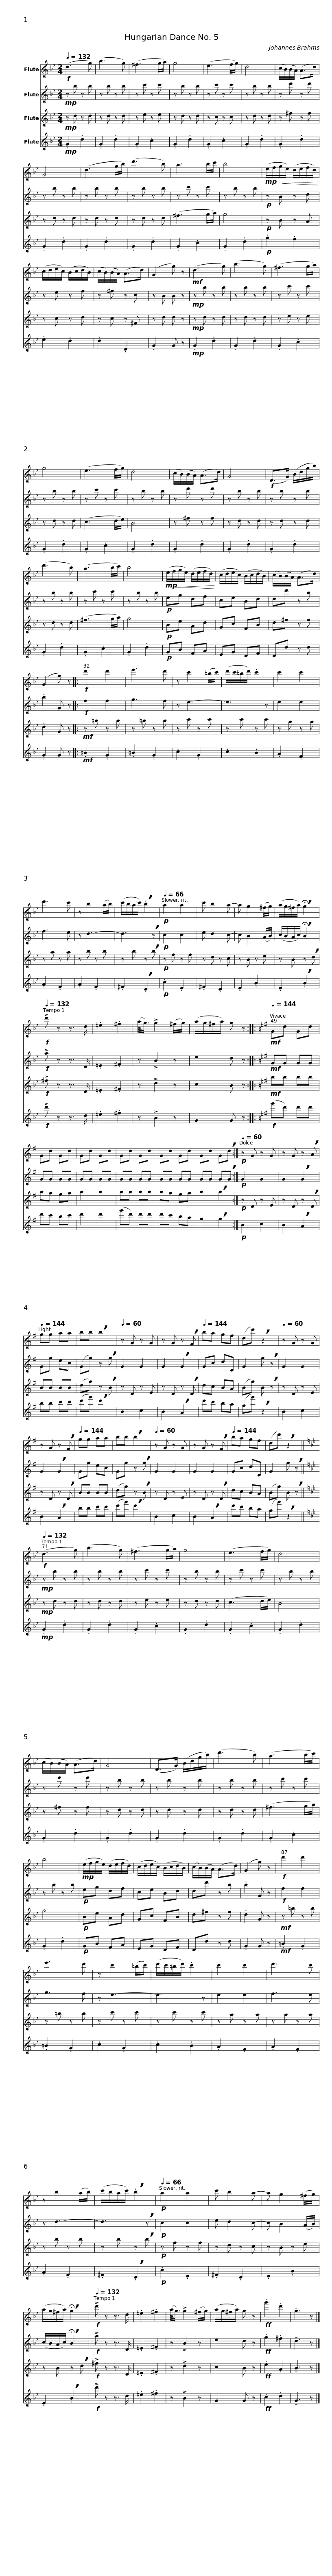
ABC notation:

X:1
%%score 1 2 3 4
L:1/8
Q:1/4=132
M:2/4
I:linebreak $
K:Bb
V:1 treble
V:2 treble
V:3 treble
V:4 treble
V:1
!f! (d3 g) | (b3 g) | (^f3 g/a/) | g4 | (e3 f/g/) | %5
 d4 | (c/B/)(B/A/) (A>d) | G4 | (d3 g/b/) |$ (d'3 b) | %10
 a3 b/c'/ | b4 |!mp! (e/f/!<(!g/e/) (d/e/f/d/)!<)! | (c/d/e/c/) (B/c/d/B/) | (c/B/)(B/A/) (A>d) | %15
 (G2 g) z |!mf! (d3 g) |$ (b3 g) | (^f3 g/a/) | g4 | %20
 (e3 f/g/) | d4 | (c/B/)(B/A/) (A>d) | G4 |!f! (D>G) (B/d/g/b/) | %25
 (d'3 b) |$ (a3 b/c'/) | b4 |!mp!!<(! (e/f/g/e/) (d/e/f/d/)!<)! | (c/d/e/c/) (B/c/d/B/) | %30
 (c/B/)(B/A/) (A>d) | (G2 g) z |:!f! d'2 d'2 | e'3 d' |$ z c'2 (=b/c'/) | %35
 (d'/c'/=b/d'/) .c'2 | c'2 c'2 | d'3 c' | z b2 (a/b/) | (c'/b/a/c'/) !breath!.b2 | %40
[Q:1/4=66]!p! a2 a2 | c' b2 a- |$ a g2 (^f/g/) | (a/g/^f/a/) !breath!!fermata!g2 |[Q:1/4=132]!f! !>!d' z z3/2 d/ | %45
 .=e2 .^f2 | (a/<g/) !>!g2 (^f/g/) | (a/g/^f/a/) g z ::[K:G][Q:1/4=144]!mf! Gd Gd |$ Gd Gd | %50
 Gd Gd | Gd Gd | Gd Gd | Gd G!breath!d :|[Q:1/4=60]!p! z G z G | %55
 z G z !breath!A |[Q:1/4=144] gg aa |$ bb !breath!b2 |[Q:1/4=60] z G z G | z G z !breath!F | %60
[Q:1/4=144] ba gf | (dd') !breath!z2 |[Q:1/4=60] z G z G | z G z !breath!F |[Q:1/4=144] gg aa |$ %65
 bb !breath!b2 |[Q:1/4=60] z G z G | z G z !breath!F |[Q:1/4=144] ba gf | (dd') !breath!z2 || %70
[K:Bb][Q:1/4=132]!f! (d3 g) | (b3 g) | (^f3 g/a/) | g4 |$ (e3 f/g/) | %75
 d4 | (c/B/)(B/A/) (A>d) | G4 | (D>G) (B/d/g/b/) | (d'3 b) | %80
 (a3 b/c'/) | b4 |$!mp! (e/f/g/e/) (d/e/f/d/) | (c/d/e/c/) (B/c/d/B/) | (c/B/)(B/A/) (A>d) | %85
 (G2 g) z |!f! d'2 d'2 | e'3 d' | z c'2 (=b/c'/) |$ (d'/c'/=b/d'/) .c'2 | %90
 c'2 c'2 | d'3 c' | z b2 (a/b/) | (c'/b/a/c'/) !breath!.b2 |!p![Q:1/4=66] a2 a2 | %95
 c' b2 a- | a g2 (^f/g/) |$ (a/g/^f/a/) !breath!!fermata!g2 |!f![Q:1/4=132] !>!d' z z3/2 d/ | .=e2 .^f2 | %100
 (a/<g/) !>!g2 (^f/g/) | (a/g/^f/a/) g z |!ff! .g'2 .d'2 | !tenuto!g3 z |] %104
V:2
!mp! z b z b | z b z b | z c' z c' | z b z b | z c' z c' | %5
 z b z b | z d' z d' | z b z b | z b z b |$ z b z b | %10
 z c' z c' | z b z b |!p! z B z d | z e z f | z ^f z c | %15
 z B B z |!mp! z b z b |$ z b z b | z c' z c' | z b z b | %20
 z c' z c' | z b z b | z d' z d' | z b z b | z b z b | %25
 z b z b |$ z c' z c' | z b z b |!p! eg df | ce Bd | %30
 dd' z b | .b2 G z |:!f! f2 f2 | g3 f |$ z e3- | %35
 e3 z | e2 e2 | f3 e | z d3- | d3 !breath!z | %40
!p! c2 c2 | e d2 c- |$ c B2 (A/B/) | (c/B/A/c/) !breath!!fermata!B2 |!f! !>!a z z3/2 D/ | %45
 .=E2 .^F2 | z !>!B2 z | e2 d z ::[K:G]!mf! GG GG |$ GG GG | %50
 GG GG | GG GG | GG GG | GG G!breath!G :|!p! G2 G2 | %55
 G2 !breath!G2 | Gg ec |$ (Gg) z !breath!g | G2 G2 | G2 !breath!G2 | %60
 Gc dD | G2 g !breath!z | G2 G2 | G2 !breath!G2 | Gg ec |$ %65
 Gg z !breath!g | G2 G2 | G2 G2 | Gc dD | G2 g !breath!z || %70
[K:Bb]!mp! z b z b | z b z b | z c' z c' | z b z b |$ z c' z c' | %75
 z b z b | z d' z d' | z b z b | z b z b | z b z b | %80
 z c' z c' | z b z b |$!p! eg df | ce Bd | dd' z b | %85
 .b2 G z |!f! f2 f2 | g3 f | z e3- |$ e3 z | %90
 e2 e2 | f3 e | z d3- | d3 !breath!z |!p! c2 c2 | %95
 e d2 c- | c B2 (A/B/) |$ (c/B/A/c/) !breath!!fermata!B2 |!f! !>!a z z3/2 D/ | .=E2 .^F2 | %100
 z !>!B2 z | e2 d z |!ff! .g2 .^f2 | !tenuto!d3 z |] %104
V:3
!mp! z d z d | z d z d | z e z e | z d z d | z c z c | %5
 z d z d | z ^f z f | z d z d | z d z d |$ z d z d | %10
 (^f3 g/a/) | g4 |!p! z B z A | z c z d | z c z ^F | %15
 z d d z |!mp! z d z d |$ z d z d | z e z e | z d z d | %20
 (c3 d/e/) | B4 | z ^f z f | z d z d | z d z d | %25
 z d z d |$ (^f3 g/a/) | g4 |!p! Be Ad | Gc FB | %30
 d^f z f | .d2 G z |:!mf! z =b z b | z =b z b |$ z c' z c' | %35
 z c' z c' | z a z a | z a z a | z b z b | z b z !breath!b | %40
!p! z f z f | z d z c |$ z B z e | z B z !breath!d |!f! !>!^f z z3/2 D/ | %45
 .=E2 .^F2 | z !>!d2 z | c2 B z ::[K:G]!mf! bb bb |$ ba ga | %50
 b2 b2 | bb bb | ba ga | b2 !breath!b2 :|!p! z D z E | %55
 z D z !breath!D | BB BB |$ (dg) z !breath!B | z D z E | z D z !breath!D | %60
 dc BA | (Bg) B !breath!z | z D z E | z D z !breath!D | BB BB |$ %65
 (dg) z !breath!B | z D z E | z D z !breath!D | dc BA | (Bg) B !breath!z || %70
[K:Bb]!mp! z d z d | z d z d | z e z e | z d z d |$ (c3 d/e/) | %75
 B4 | z ^f z f | z d z d | z d z d | z d z d | %80
 (^f3 g/a/) | g4 |$!p! Be Ad | Gc FB | d^f z f | %85
 .d2 G z |!mf! z =b z b | z =b z b | z c' z c' |$ z c' z c' | %90
 z a z a | z a z a | z b z b | z b z !breath!b |!p! z f z f | %95
 z d z c | z B z e |$ z B z !breath!d |!f! !>!^f z z3/2 D/ | .=E2 .^F2 | %100
 z !>!d2 z | c2 B z |!ff! .e2 .A2 | !tenuto!B3 z |] %104
V:4
!mp! .G2 .d2 | .G2 .d2 | .G2 .c2 | .G2 .d2 | .G2 .c2 | %5
 .G2 .d2 | .G2 .d2 | .G2 .d2 | .G2 .d2 |$ .G2 .d2 | %10
 .G2 .c2 | .G2 .d2 |!p! .g2 .f2 | .e2 .d2 | .d2 .D2 | %15
 .G2 G z |!mp! .G2 .d2 |$ .G2 .d2 | .G2 .c2 | .G2 .d2 | %20
 .G2 .c2 | .G2 .d2 | .G2 .d2 | .G2 .d2 | .G2 .d2 | %25
 .G2 .d2 |$ .G2 .c2 | .G2 .d2 |!p! GB FA | EG DF | %30
 Dd z d | .G2 G z |:!mf! .=B2 .G2 | .=B2 .G2 |$ .c2 .G2 | %35
 .c2 .B2 | .A2 .F2 | .A2 .F2 | .A2 .F2 | .^F2 !breath!.D2 | %40
!p! .c2 .E2 | .^F2 .D2 |$ .E2 .B2 | .E2 !breath!.B2 |!f! !>!d' z z3/2 d/ | %45
 .=e2 .^f2 | z !>!B2 z | G2 G z ::[K:G]!f! (g'd') d'd' |$ d'c' bc' | %50
 d'2 d'2 | (g'd') d'd' | d'c' ba | g2 !breath!g2 :|!p! B2 c2 | %55
 B2 !breath!A2 | bb c'c' |$ (d'g') !breath!d'2 | B2 c2 | B2 !breath!A2 | %60
 d'c' ba | (gg') !breath!z2 | B2 c2 | B2 !breath!A2 | bb c'c' |$ %65
 (d'g') !breath!d'2 | B2 c2 | B2 !breath!A2 | d'c' ba | (gg') !breath!z2 || %70
[K:Bb]!mp! .G2 .d2 | .G2 .d2 | .G2 .c2 | .G2 .d2 |$ .G2 .c2 | %75
 .G2 .d2 | .G2 .d2 | .G2 .d2 | .G2 .d2 | .G2 .d2 | %80
 .G2 .c2 | .G2 .d2 |$!p! GB FA | EG DF | Dd z d | %85
 .G2 G z |!mf! .=B2 .G2 | .=B2 .G2 | .c2 .G2 |$ .c2 .B2 | %90
 .A2 .F2 | .A2 .F2 | .A2 .F2 | .^F2 !breath!.D2 |!p! .c2 .E2 | %95
 .^F2 .D2 | .E2 .B2 |$ .E2 !breath!.B2 |!f! !>!d' z z3/2 d/ | .=e2 .^f2 | %100
 z !>!B2 z | G2 G z |!ff! .c2 .d2 | !tenuto!G3 z |] %104
